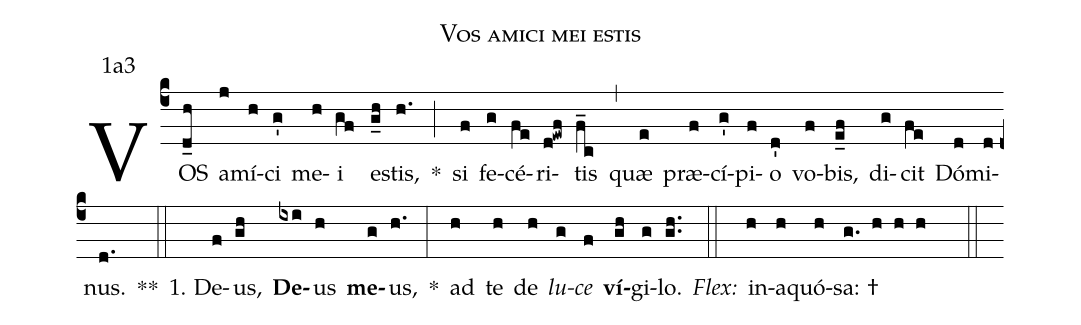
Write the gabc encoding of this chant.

name:Vos amici mei estis;
office-part:Antiphona;
mode:1;
annotation: 1a3;
%%
(c4) VOS(d_h) a(j)mí(h)ci(g') me(h)i(gf) e(g_h)stis,(h.) *(;) si(f) fe(g)cé(fe)ri(d!ewf)tis(f_c) (,) quæ(e) præ(f)cí(g')pi(f)o(d') vo(f)bis,(e_f) di(g)cit(fe) Dó(d)mi(d)nus.(d.) **(::)
1.  De(f)us,(gh) <b>De</b>(ixi)us(h) <b>me</b>(g)us,(h.) *(:) ad(h) te(h) de(h) <i>lu</i>(g)<i>ce</i>(f) <b>ví</b>(gh)gi(g)lo.(gh..)
<i>Flex:</i>(::)  in(h)a(h)quó(h)sa: †(g. h h h  ::)
